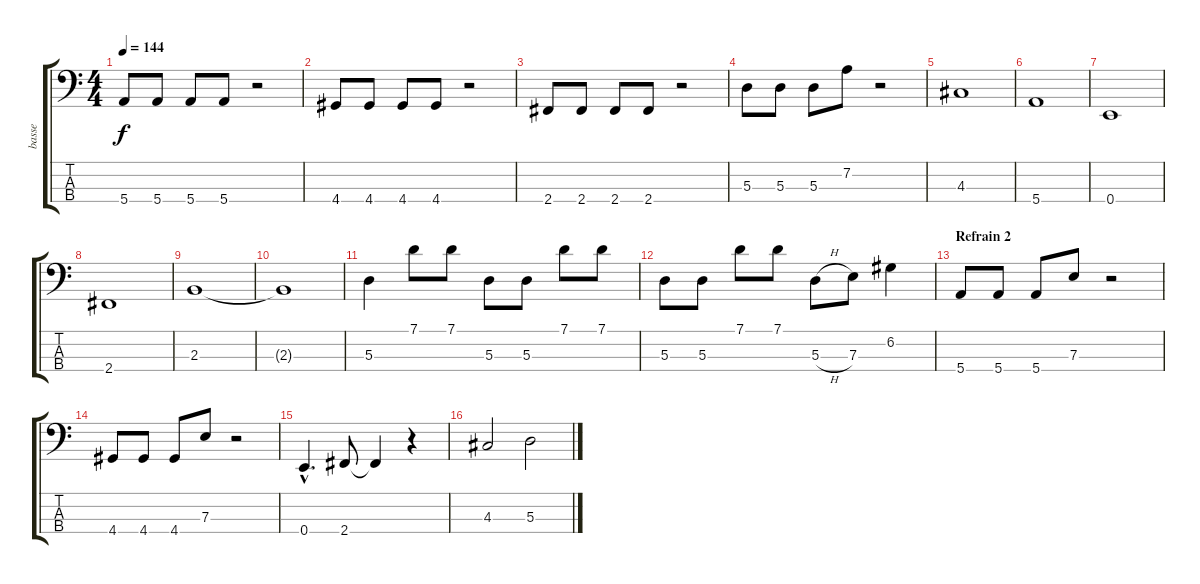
\track ("basse" "basse") {instrument electricbassfinger}
\staff {score tabs}
\tuning (G2 D2 A1 E1) {hide}
\ts (4 4)
\tempo 144
\clef f4
\ks c
5.4.8{dy f} 5.4.8 5.4.8 5.4.8 r.2 |
4.4.8 4.4.8 4.4.8 4.4.8 r.2 |
2.4.8 2.4.8 2.4.8 2.4.8 r.2 |
5.3.8 5.3.8 5.3.8 7.2.8 r.2 |
4.3.1 |
5.4.1 |
0.4.1 |
2.4.1 |
2.3.1 |
2.3{t}.1 |
5.3.4 7.1.8 7.1.8 5.3.8 5.3.8 7.1.8 7.1.8 |
5.3.8 5.3.8 7.1.8 7.1.8 5.3{h}.8 7.3.8 6.2.4 |
\section ("" "Refrain 2")
5.4.8 5.4.8 5.4.8 7.3.8 r.2 |
4.4.8 4.4.8 4.4.8 7.3.8 r.2 |
0.4{hac}.4{d} 2.4.8 2.4{t}.4 r.4 |
4.3.2 5.3.2
